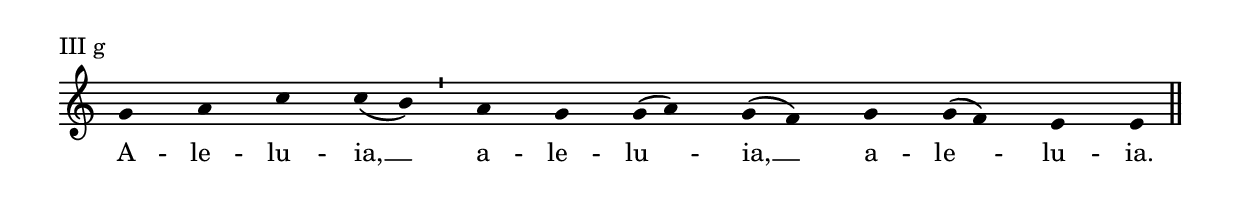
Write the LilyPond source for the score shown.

\version "2.24.1"

\include "gregorian.ly"
\include "../../../modules/lilypond/neums.ily"
\include "../../../modules/lilypond/spacing.ily"
\include "../../../modules/lilypond/layout.ily"
\include "../../../modules/lilypond/symbols.ily"

antiphonChant = \relative c'' {
  \AntiphonSignature
  \C g a c \CC c b
  \divisioMinima
  a g \CC g a \CC g f
  g \CC g f \C e e
  \finalis
}

antiphonLyrics = \lyricmode {
  A -- le -- lu -- ia, __ a -- le -- lu -- ia, __ a -- le -- lu -- ia.
}

\GregorianTranscriptionLayout

\score {
  \header {
    piece = "III g"
  }

  \new GregorianTranscriptionStaff <<
    \new GregorianTranscriptionVoice = "antiphon" {
      \antiphonChant
    }

    \new GregorianTranscriptionLyrics \lyricsto "antiphon" \antiphonLyrics
  >>
}